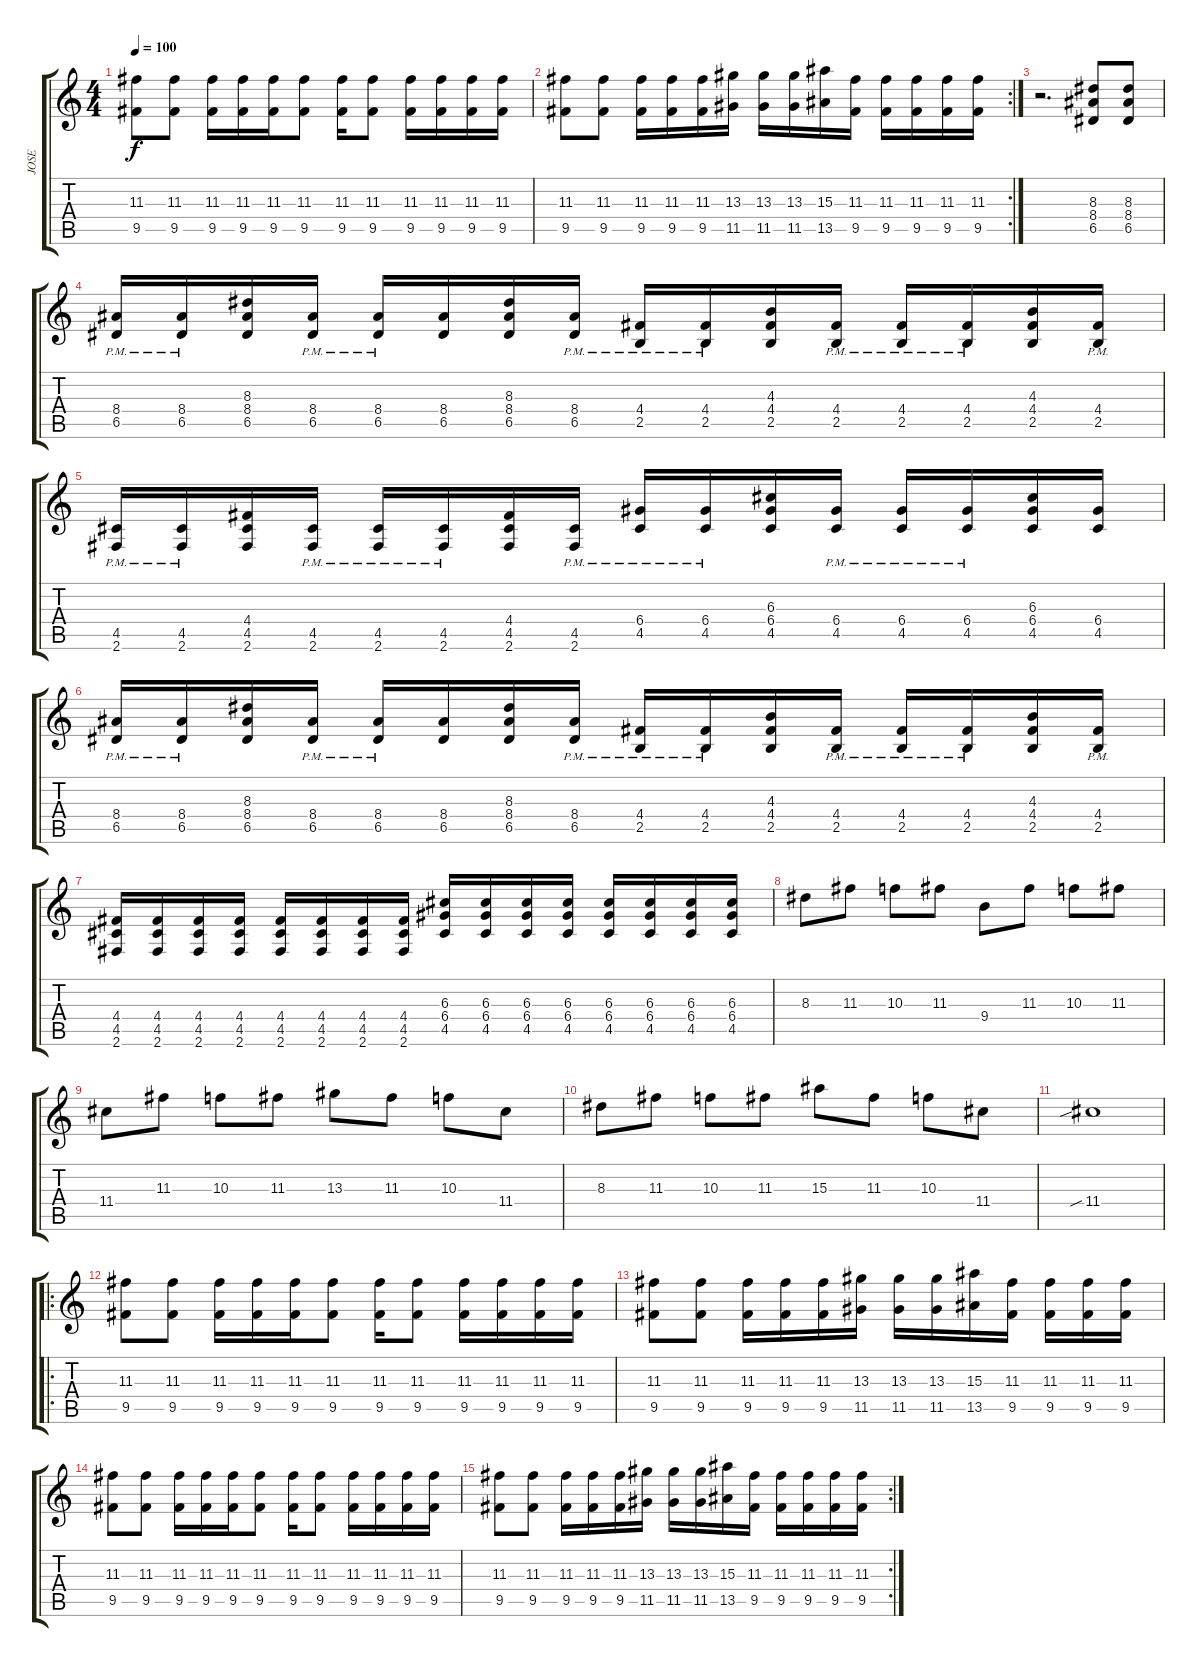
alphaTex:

\track ("JOSE" "JOSE") {instrument distortionguitar}
\staff {score tabs}
\tuning (E4 B3 G3 D3 A2 E2) {hide}
\ts (4 4)
\tempo 100
\clef g2
\ks c
(11.3 9.5).8{dy f} (11.3 9.5).8 (11.3 9.5).16 (11.3 9.5).16 (11.3 9.5).16 (11.3 9.5).8 (11.3 9.5).16 (11.3 9.5).8 (11.3 9.5).16 (11.3 9.5).16 (11.3 9.5).16 (11.3 9.5).16 |
\rc 2
(11.3 9.5).8 (11.3 9.5).8 (11.3 9.5).16 (11.3 9.5).16 (11.3 9.5).16 (13.3 11.5).16 (13.3 11.5).16 (13.3 11.5).16 (15.3 13.5).16 (11.3 9.5).16 (11.3 9.5).16 (11.3 9.5).16 (11.3 9.5).16 (11.3 9.5).16 |
r.2{d} (8.3 8.4 6.5).8 (8.3 8.4 6.5).8 |
(8.4{pm} 6.5{pm}).16 (8.4{pm} 6.5{pm}).16 (8.3 8.4 6.5).16 (8.4{pm} 6.5{pm}).16 (8.4{pm} 6.5{pm}).16 (8.4 6.5).16 (8.3 8.4 6.5).16 (8.4{pm} 6.5{pm}).16 (4.4{pm} 2.5{pm}).16 (4.4{pm} 2.5{pm}).16 (4.3 4.4 2.5).16 (4.4{pm} 2.5{pm}).16 (4.4{pm} 2.5{pm}).16 (4.4{pm} 2.5{pm}).16 (4.3 4.4 2.5).16 (4.4{pm} 2.5{pm}).16 |
(4.5{pm} 2.6{pm}).16 (4.5{pm} 2.6{pm}).16 (4.4 4.5 2.6).16 (4.5{pm} 2.6{pm}).16 (4.5{pm} 2.6{pm}).16 (4.5{pm} 2.6{pm}).16 (4.4 4.5 2.6).16 (4.5{pm} 2.6{pm}).16 (6.4{pm} 4.5{pm}).16 (6.4{pm} 4.5{pm}).16 (6.3 6.4 4.5).16 (6.4{pm} 4.5{pm}).16 (6.4{pm} 4.5{pm}).16 (6.4{pm} 4.5{pm}).16 (6.3 6.4 4.5).16 (6.4 4.5).16 |
(8.4{pm} 6.5{pm}).16 (8.4{pm} 6.5{pm}).16 (8.3 8.4 6.5).16 (8.4{pm} 6.5{pm}).16 (8.4{pm} 6.5{pm}).16 (8.4 6.5).16 (8.3 8.4 6.5).16 (8.4{pm} 6.5{pm}).16 (4.4{pm} 2.5{pm}).16 (4.4{pm} 2.5{pm}).16 (4.3 4.4 2.5).16 (4.4{pm} 2.5{pm}).16 (4.4{pm} 2.5{pm}).16 (4.4{pm} 2.5{pm}).16 (4.3 4.4 2.5).16 (4.4{pm} 2.5{pm}).16 |
(4.4 4.5 2.6).16 (4.4 4.5 2.6).16 (4.4 4.5 2.6).16 (4.4 4.5 2.6).16 (4.4 4.5 2.6).16 (4.4 4.5 2.6).16 (4.4 4.5 2.6).16 (4.4 4.5 2.6).16 (6.3 6.4 4.5).16 (6.3 6.4 4.5).16 (6.3 6.4 4.5).16 (6.3 6.4 4.5).16 (6.3 6.4 4.5).16 (6.3 6.4 4.5).16 (6.3 6.4 4.5).16 (6.3 6.4 4.5).16 |
8.3.8 11.3.8 10.3.8 11.3.8 9.4.8 11.3.8 10.3.8 11.3.8 |
11.4.8 11.3.8 10.3.8 11.3.8 13.3.8 11.3.8 10.3.8 11.4.8 |
8.3.8 11.3.8 10.3.8 11.3.8 15.3.8 11.3.8 10.3.8 11.4.8 |
11.4{sib}.1 |
\ro
(11.3 9.5).8 (11.3 9.5).8 (11.3 9.5).16 (11.3 9.5).16 (11.3 9.5).16 (11.3 9.5).8 (11.3 9.5).16 (11.3 9.5).8 (11.3 9.5).16 (11.3 9.5).16 (11.3 9.5).16 (11.3 9.5).16 |
(11.3 9.5).8 (11.3 9.5).8 (11.3 9.5).16 (11.3 9.5).16 (11.3 9.5).16 (13.3 11.5).16 (13.3 11.5).16 (13.3 11.5).16 (15.3 13.5).16 (11.3 9.5).16 (11.3 9.5).16 (11.3 9.5).16 (11.3 9.5).16 |
(11.3 9.5).8 (11.3 9.5).8 (11.3 9.5).16 (11.3 9.5).16 (11.3 9.5).16 (11.3 9.5).8 (11.3 9.5).16 (11.3 9.5).8 (11.3 9.5).16 (11.3 9.5).16 (11.3 9.5).16 (11.3 9.5).16 |
\rc 2
(11.3 9.5).8 (11.3 9.5).8 (11.3 9.5).16 (11.3 9.5).16 (11.3 9.5).16 (13.3 11.5).16 (13.3 11.5).16 (13.3 11.5).16 (15.3 13.5).16 (11.3 9.5).16 (11.3 9.5).16 (11.3 9.5).16 (11.3 9.5).16 (11.3 9.5).16
